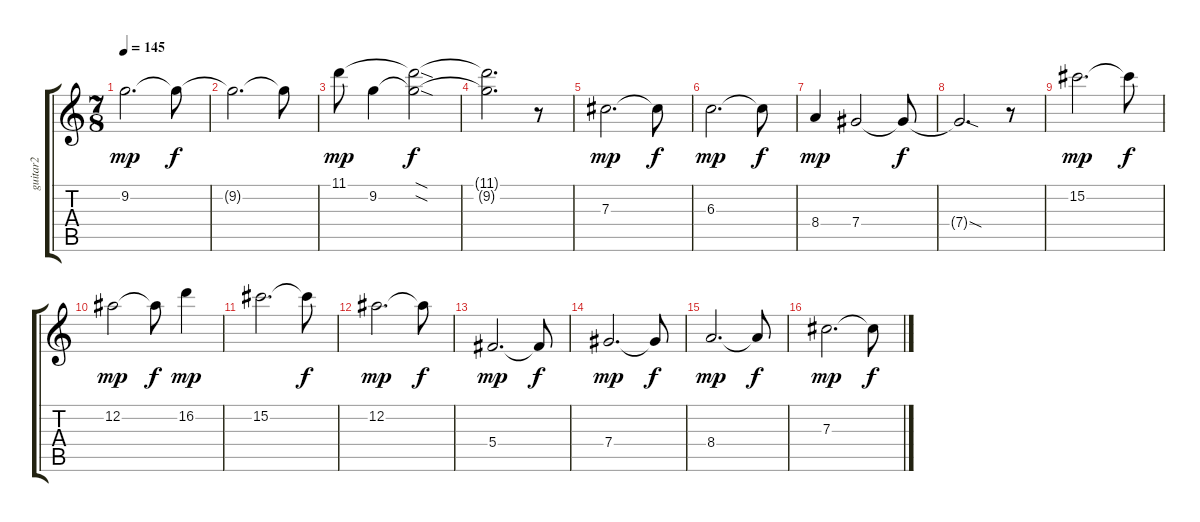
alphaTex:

\track ("guitar2" "guitar2") {instrument distortionguitar}
\staff {score tabs}
\tuning (Eb4 Bb3 Gb3 Db3 Ab2 Db2) {hide}
\ts (7 8)
\tempo 145
\clef g2
\ks c
9.2.2{d dy mp} 9.2{t}.8{dy f} |
9.2{t}.2{d} 9.2{t}.8 |
11.1.8{dy mp} 9.2.4 (11.1{sod t} 9.2{sod t}).2{dy f} |
(11.1{t} 9.2{t}).2{d} r.8 |
7.3.2{d dy mp} 7.3{t}.8{dy f} |
6.3.2{d dy mp} 6.3{t}.8{dy f} |
8.4.4{dy mp} 7.4.2 7.4{t}.8{dy f} |
7.4{sod t}.2{d} r.8 |
15.2.2{d dy mp} 15.2{t}.8{dy f} |
12.2.2{dy mp} 12.2{t}.8{dy f} 16.2.4{dy mp} |
15.2.2{d} 15.2{t}.8{dy f} |
12.2.2{d dy mp} 12.2{t}.8{dy f} |
5.4.2{d dy mp} 5.4{t}.8{dy f} |
7.4.2{d dy mp} 7.4{t}.8{dy f} |
8.4.2{d dy mp} 8.4{t}.8{dy f} |
7.3.2{d dy mp} 7.3{t}.8{dy f}
